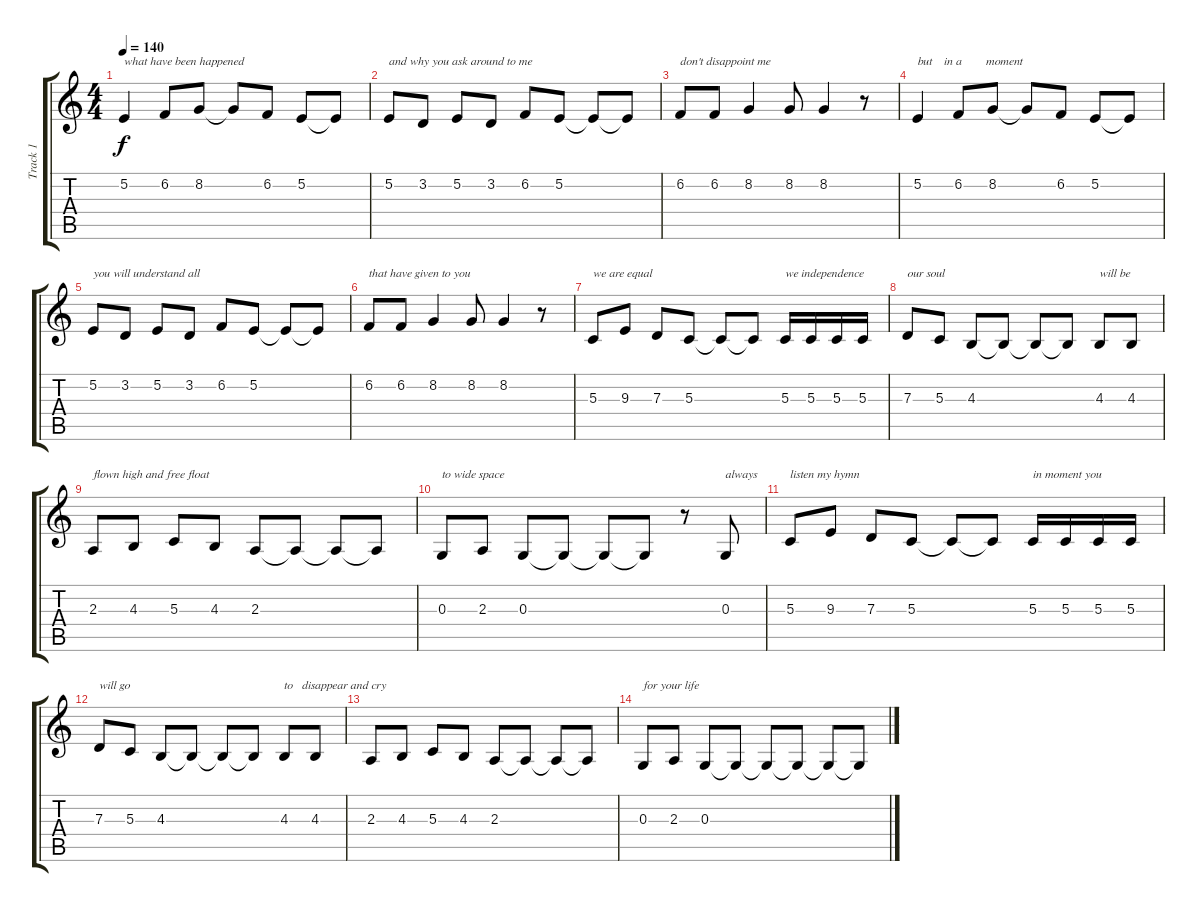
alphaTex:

\track ("Track 1" "Track 1") {instrument clarinet}
\staff {score tabs}
\tuning (E4 B3 G3 D3 A2 E2) {hide}
\ts (4 4)
\tempo 140
\clef g2
\ks c
5.2.4{txt "what have been happened" dy f} 6.2.8 8.2.8 8.2{t}.8 6.2.8 5.2.8 5.2{t}.8 |
5.2.8{txt "and why you ask around to me"} 3.2.8 5.2.8 3.2.8 6.2.8 5.2.8 5.2{t}.8 5.2{t}.8 |
6.2.8{txt "don't disappoint me"} 6.2.8 8.2.4 8.2.8 8.2.4 r.8 |
5.2.4{txt "but    in a        moment"} 6.2.8 8.2.8 8.2{t}.8 6.2.8 5.2.8 5.2{t}.8 |
5.2.8{txt "you will understand all"} 3.2.8 5.2.8 3.2.8 6.2.8 5.2.8 5.2{t}.8 5.2{t}.8 |
6.2.8{txt "that have given to you"} 6.2.8 8.2.4 8.2.8 8.2.4 r.8 |
5.3.8{txt "we are equal"} 9.3.8 7.3.8 5.3.8 5.3{t}.8 5.3{t}.8 5.3.16{txt "we independence"} 5.3.16 5.3.16 5.3.16 |
7.3.8{txt "our soul"} 5.3.8 4.3.8 4.3{t}.8 4.3{t}.8 4.3{t}.8 4.3.8{txt "will be"} 4.3.8 |
2.3.8{txt "flown high and free float"} 4.3.8 5.3.8 4.3.8 2.3.8 2.3{t}.8 2.3{t}.8 2.3{t}.8 |
0.3.8{txt "to wide space"} 2.3.8 0.3.8 0.3{t}.8 0.3{t}.8 0.3{t}.8 r.8 0.3.8{txt "always"} |
5.3.8{txt "listen my hymn"} 9.3.8 7.3.8 5.3.8 5.3{t}.8 5.3{t}.8 5.3.16{txt "in moment you"} 5.3.16 5.3.16 5.3.16 |
7.3.8{txt "will go"} 5.3.8 4.3.8 4.3{t}.8 4.3{t}.8 4.3{t}.8 4.3.8{txt "to   disappear and cry"} 4.3.8 |
2.3.8 4.3.8 5.3.8 4.3.8 2.3.8 2.3{t}.8 2.3{t}.8 2.3{t}.8 |
0.3.8{txt "for your life"} 2.3.8 0.3.8 0.3{t}.8 0.3{t}.8 0.3{t}.8 0.3{t}.8 0.3{t}.8
